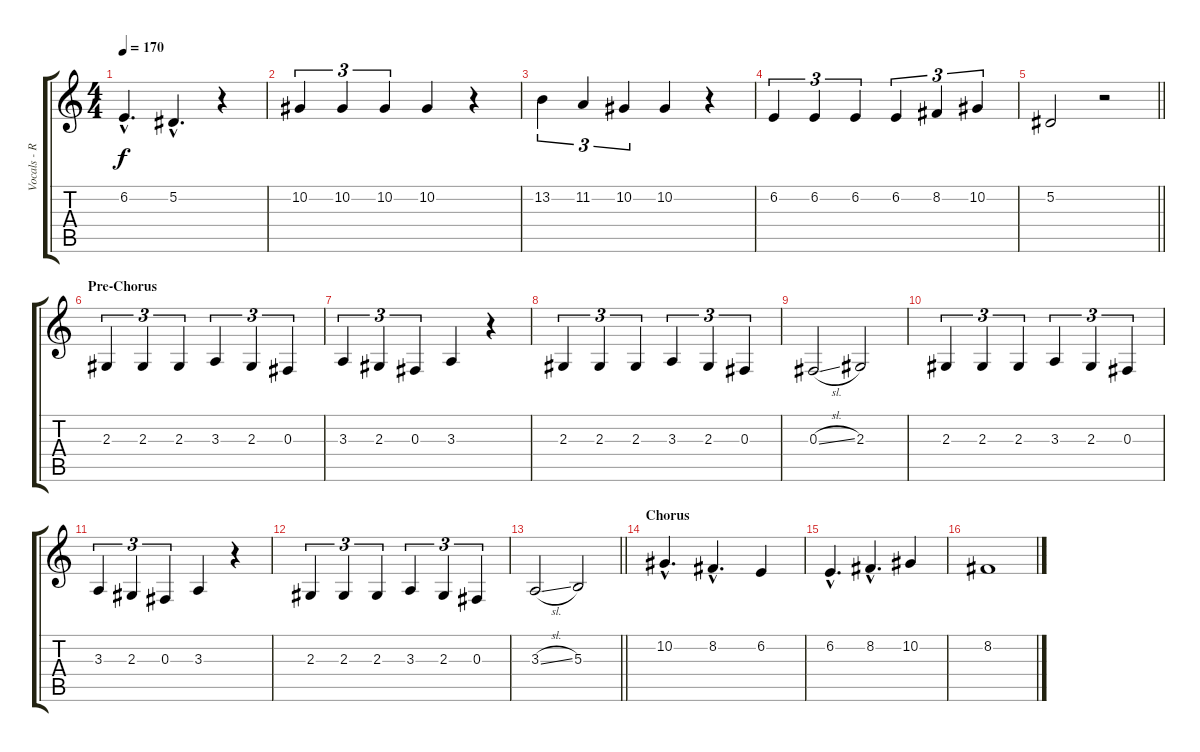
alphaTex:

\track ("Vocals - Roy Khan" "Vocals - R") {instrument lead2sawtooth}
\staff {score tabs}
\tuning (Eb4 Bb3 Gb3 Db3 Ab2 Eb2) {hide}
\ts (4 4)
\tempo 170
\clef g2
\ks c
6.2{hac}.4{d dy f} 5.2{hac}.4{d} r.4 |
10.2.4{tu (3 2)} 10.2.4{tu (3 2)} 10.2.4{tu (3 2)} 10.2.4 r.4 |
13.2.4{tu (3 2)} 11.2.4{tu (3 2)} 10.2.4{tu (3 2)} 10.2.4 r.4 |
6.2.4{tu (3 2)} 6.2.4{tu (3 2)} 6.2.4{tu (3 2)} 6.2.4{tu (3 2)} 8.2.4{tu (3 2)} 10.2.4{tu (3 2)} |
\barLineRight lightlight
5.2.2 r.2 |
\section ("" "Pre-Chorus")
2.3.4{tu (3 2)} 2.3.4{tu (3 2)} 2.3.4{tu (3 2)} 3.3.4{tu (3 2)} 2.3.4{tu (3 2)} 0.3.4{tu (3 2)} |
3.3.4{tu (3 2)} 2.3.4{tu (3 2)} 0.3.4{tu (3 2)} 3.3.4 r.4 |
2.3.4{tu (3 2)} 2.3.4{tu (3 2)} 2.3.4{tu (3 2)} 3.3.4{tu (3 2)} 2.3.4{tu (3 2)} 0.3.4{tu (3 2)} |
0.3{sl}.2 2.3.2 |
2.3.4{tu (3 2)} 2.3.4{tu (3 2)} 2.3.4{tu (3 2)} 3.3.4{tu (3 2)} 2.3.4{tu (3 2)} 0.3.4{tu (3 2)} |
3.3.4{tu (3 2)} 2.3.4{tu (3 2)} 0.3.4{tu (3 2)} 3.3.4 r.4 |
2.3.4{tu (3 2)} 2.3.4{tu (3 2)} 2.3.4{tu (3 2)} 3.3.4{tu (3 2)} 2.3.4{tu (3 2)} 0.3.4{tu (3 2)} |
\barLineRight lightlight
3.3{sl}.2 5.3.2 |
\section ("" "Chorus")
10.2{hac}.4{d} 8.2{hac}.4{d} 6.2.4 |
6.2{hac}.4{d} 8.2{hac}.4{d} 10.2.4 |
8.2.1
